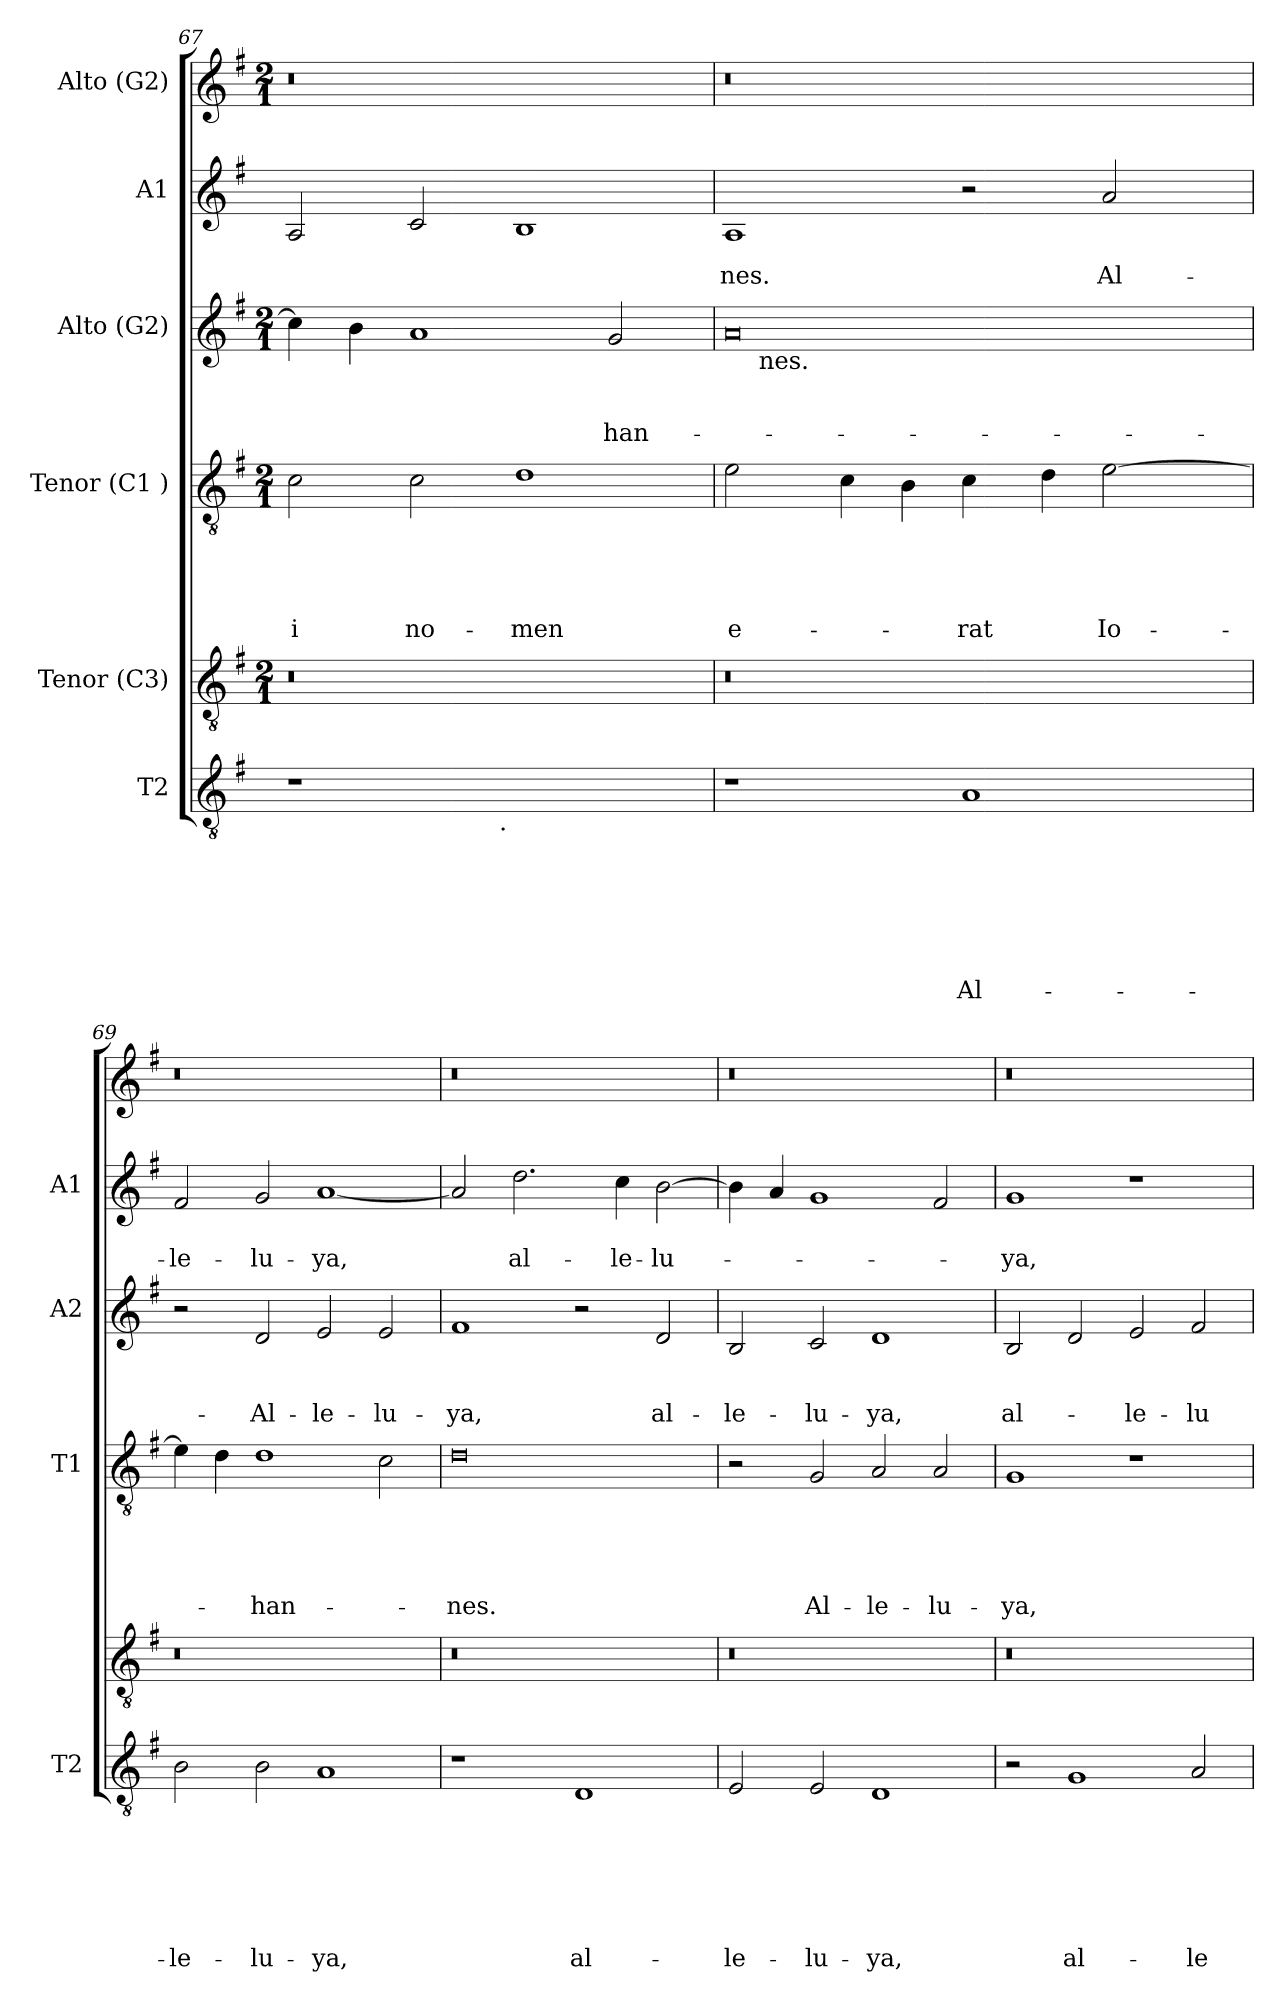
**kern	**text	**text	**text	**text	**text	**text	**text	**kern	**kern	**text	**text	**text	**text	**text	**kern	**text	**text	**text	**kern	**text	**text	**kern
*part6	*part6	*part6	*part6	*part6	*part6	*part6	*part6	*part5	*part4	*part4	*part4	*part4	*part4	*part4	*part3	*part3	*part3	*part3	*part2	*part2	*part2	*part1
*staff6	*staff6	*staff6	*staff6	*staff6	*staff6	*staff6	*staff6	*staff5	*staff4	*staff4	*staff4	*staff4	*staff4	*staff4	*staff3	*staff3	*staff3	*staff3	*staff2	*staff2	*staff2	*staff1
*I"T2	*	*	*	*	*	*	*	*I"Tenor (C3)	*I"Tenor (C1 )	*	*	*	*	*	*I"Alto (G2)	*	*	*	*I"A1	*	*	*I"Alto (G2)
*I'T2	*	*	*	*	*	*	*	*	*I'T1	*	*	*	*	*	*I'A2	*	*	*	*I'A1	*	*	*
*clefGv2	*	*	*	*	*	*	*	*clefGv2	*clefGv2	*	*	*	*	*	*clefG2	*	*	*	*clefG2	*	*	*clefG2
*k[f#]	*	*	*	*	*	*	*	*k[f#]	*k[f#]	*	*	*	*	*	*k[f#]	*	*	*	*k[f#]	*	*	*k[f#]
*G:	*	*	*	*	*	*	*	*G:	*G:	*	*	*	*	*	*G:	*	*	*	*G:	*	*	*G:
*	*	*	*	*	*	*	*	*M2/1	*M2/1	*	*	*	*	*	*M2/1	*	*	*	*	*	*	*M2/1
=67	=67	=67	=67	=67	=67	=67	=67	=67	=67	=67	=67	=67	=67	=67	=67	=67	=67	=67	=67	=67	=67	=67
!	!	!	!	!	!	!	!	!	!	!	!	!	!	!LO:LY:b	!	!	!	!	!	!	!	!
*^	*	*	*	*	*	*	*	*	*	*	*	*	*	*	*	*	*	*	*	*	*	*
1r	2ryy	.	.	.	.	.	.	.	0r	2c\	.	.	.	.	-i	4cc\]	.	.	.	2A/	.	.	0r
.	.	.	.	.	.	.	.	.	.	.	.	.	.	.	.	4b\	.	.	.	.	.	.	.
!	!	!	!	!	!	!	!	!	!	!	!	!	!	!	!LO:LY:b	!	!	!	!	!	!	!	!
.	4...ryy	.	.	.	.	.	.	.	.	2c\	.	.	.	.	no-	1a	.	.	.	2c/	.	.	.
!	!LO:TX:b:t=.	!	!	!	!	!	!	!	!	!	!	!	!	!	!	!	!	!	!	!	!	!	!
.	1ryy	.	.	.	.	.	.	.	.	.	.	.	.	.	.	.	.	.	.	.	.	.	.
!	!	!	!	!	!	!	!	!	!	!	!	!	!	!	!LO:LY:b:rj	!	!	!	!	!	!	!	!
1ryy	.	.	.	.	.	.	.	.	.	1d	.	.	.	.	-men	.	.	.	.	1B	.	.	.
!	!	!	!	!	!	!	!	!	!	!	!	!	!	!	!	!	!	!	!LO:LY:b	!	!	!	!
.	.	.	.	.	.	.	.	.	.	.	.	.	.	.	.	2g/	.	.	-han-	.	.	.	.
.	32ryy	.	.	.	.	.	.	.	.	.	.	.	.	.	.	.	.	.	.	.	.	.	.
!!LO:LB:g=z
=68	=68	=68	=68	=68	=68	=68	=68	=68	=68	=68	=68	=68	=68	=68	=68	=68	=68	=68	=68	=68	=68	=68	=68
!	!	!	!	!	!	!	!	!	!	!	!	!	!	!	!LO:LY:b:rj	!	!	!	!	!	!	!LO:LY:b	!
*v	*v	*	*	*	*	*	*	*	*	*	*	*	*	*	*	*^	*	*	*	*	*	*	*
1r	.	.	.	.	.	.	.	0r	2e\	.	.	.	.	e-	0a	16.ryy	.	.	.	1A	.	-nes.	0r
!	!	!	!	!	!	!	!	!	!	!	!	!	!	!	!	!LO:TX:b:t=nes.	!	!	!	!	!	!	!
.	.	.	.	.	.	.	.	.	.	.	.	.	.	.	.	1ryy	.	.	.	.	.	.	.
.	.	.	.	.	.	.	.	.	4c\	.	.	.	.	.	.	.	.	.	.	.	.	.	.
.	.	.	.	.	.	.	.	.	4B\	.	.	.	.	.	.	.	.	.	.	.	.	.	.
!	!	!	!	!	!	!	!LO:LY:b	!	!	!	!	!	!	!LO:LY:b	!	!	!	!	!	!	!	!	!
1A	.	.	.	.	.	.	Al-	.	4c\	.	.	.	.	-rat	.	.	.	.	.	2r	.	.	.
.	.	.	.	.	.	.	.	.	.	.	.	.	.	.	.	2ryy	.	.	.	.	.	.	.
.	.	.	.	.	.	.	.	.	4d\	.	.	.	.	.	.	.	.	.	.	.	.	.	.
!	!	!	!	!	!	!	!	!	!	!	!	!	!	!LO:LY:b	!	!	!	!	!	!	!	!LO:LY:b	!
.	.	.	.	.	.	.	.	.	[>2e\	.	.	.	.	Io-	.	.	.	.	.	2a/	.	Al-	.
.	.	.	.	.	.	.	.	.	.	.	.	.	.	.	.	4ryy	.	.	.	.	.	.	.
.	.	.	.	.	.	.	.	.	.	.	.	.	.	.	.	8ryy	.	.	.	.	.	.	.
.	.	.	.	.	.	.	.	.	.	.	.	.	.	.	.	32ryy	.	.	.	.	.	.	.
=69	=69	=69	=69	=69	=69	=69	=69	=69	=69	=69	=69	=69	=69	=69	=69	=69	=69	=69	=69	=69	=69	=69	=69
!	!	!	!	!	!	!	!LO:LY:b	!	!	!	!	!	!	!	!	!	!	!	!	!	!	!LO:LY:b	!
*	*	*	*	*	*	*	*	*	*	*	*	*	*	*	*v	*v	*	*	*	*	*	*	*
2B\	.	.	.	.	.	.	-le-	0r	4e\]	.	.	.	.	.	2r	.	.	.	2f#/	.	-le-	0r
.	.	.	.	.	.	.	.	.	4d\	.	.	.	.	.	.	.	.	.	.	.	.	.
!	!	!	!	!	!	!	!LO:LY:b	!	!	!	!	!	!	!LO:LY:b	!	!	!	!LO:LY:b	!	!	!LO:LY:b	!
2B\	.	.	.	.	.	.	-lu-	.	1d	.	.	.	.	-han-	2d/	.	.	-Al-	2g/	.	-lu-	.
!	!	!	!	!	!	!	!LO:LY:b	!	!	!	!	!	!	!	!	!	!	!LO:LY:b	!	!	!LO:LY:b	!
1A	.	.	.	.	.	.	-ya,	.	.	.	.	.	.	.	2e/	.	.	-le-	[<1a	.	-ya,	.
!	!	!	!	!	!	!	!	!	!	!	!	!	!	!	!	!	!	!LO:LY:b	!	!	!	!
.	.	.	.	.	.	.	.	.	2c\	.	.	.	.	.	2e/	.	.	-lu-	.	.	.	.
=70	=70	=70	=70	=70	=70	=70	=70	=70	=70	=70	=70	=70	=70	=70	=70	=70	=70	=70	=70	=70	=70	=70
!	!	!	!	!	!	!	!	!	!	!	!	!	!	!LO:LY:b	!	!	!	!LO:LY:b	!	!	!	!
1r	.	.	.	.	.	.	.	0r	0d	.	.	.	.	-nes.	1f#	.	.	-ya,	2a/]	.	.	0r
!	!	!	!	!	!	!	!	!	!	!	!	!	!	!	!	!	!	!	!	!	!LO:LY:b	!
.	.	.	.	.	.	.	.	.	.	.	.	.	.	.	.	.	.	.	2.dd\	.	al-	.
!	!	!	!	!	!	!	!LO:LY:b	!	!	!	!	!	!	!	!	!	!	!	!	!	!	!
1D	.	.	.	.	.	.	al-	.	.	.	.	.	.	.	2r	.	.	.	.	.	.	.
!	!	!	!	!	!	!	!	!	!	!	!	!	!	!	!	!	!	!	!	!	!LO:LY:b	!
.	.	.	.	.	.	.	.	.	.	.	.	.	.	.	.	.	.	.	4cc\	.	-le-	.
!	!	!	!	!	!	!	!	!	!	!	!	!	!	!	!	!	!	!LO:LY:b	!	!	!LO:LY:b	!
.	.	.	.	.	.	.	.	.	.	.	.	.	.	.	2d/	.	.	al-	[>2b\	.	-lu-	.
=71	=71	=71	=71	=71	=71	=71	=71	=71	=71	=71	=71	=71	=71	=71	=71	=71	=71	=71	=71	=71	=71	=71
!	!	!	!	!	!	!	!LO:LY:b	!	!	!	!	!	!	!	!	!	!	!LO:LY:b	!	!	!	!
2E/	.	.	.	.	.	.	-le-	0r	2r	.	.	.	.	.	2B/	.	.	-le-	4b\]	.	.	0r
.	.	.	.	.	.	.	.	.	.	.	.	.	.	.	.	.	.	.	4a/	.	.	.
!	!	!	!	!	!	!	!LO:LY:b	!	!	!	!	!	!	!LO:LY:b	!	!	!	!LO:LY:b	!	!	!	!
2E/	.	.	.	.	.	.	-lu-	.	2G/	.	.	.	.	Al-	2c/	.	.	-lu-	1g	.	.	.
!	!	!	!	!	!	!	!LO:LY:b	!	!	!	!	!	!	!LO:LY:b	!	!	!	!LO:LY:b	!	!	!	!
1D	.	.	.	.	.	.	-ya,	.	2A/	.	.	.	.	-le-	1d	.	.	-ya,	.	.	.	.
!	!	!	!	!	!	!	!	!	!	!	!	!	!	!LO:LY:b	!	!	!	!	!	!	!	!
.	.	.	.	.	.	.	.	.	2A/	.	.	.	.	-lu-	.	.	.	.	2f#/	.	.	.
!!LO:LB:g=z
=72	=72	=72	=72	=72	=72	=72	=72	=72	=72	=72	=72	=72	=72	=72	=72	=72	=72	=72	=72	=72	=72	=72
!	!	!	!	!	!	!	!	!	!	!	!	!	!	!LO:LY:b	!	!	!	!LO:LY:b	!	!	!LO:LY:b	!
2r	.	.	.	.	.	.	.	0r	1G	.	.	.	.	-ya,	2B/	.	.	al-	1g	.	-ya,	0r
!	!	!	!	!	!	!	!LO:LY:b	!	!	!	!	!	!	!	!	!	!	!	!	!	!	!
1G	.	.	.	.	.	.	al-	.	.	.	.	.	.	.	2d/	.	.	.	.	.	.	.
!	!	!	!	!	!	!	!	!	!	!	!	!	!	!	!	!	!	!LO:LY:b	!	!	!	!
.	.	.	.	.	.	.	.	.	1r	.	.	.	.	.	2e/	.	.	-le-	1r	.	.	.
!	!	!	!	!	!	!	!LO:LY:b	!	!	!	!	!	!	!	!	!	!	!LO:LY:b	!	!	!	!
2A/	.	.	.	.	.	.	-le-	.	.	.	.	.	.	.	2f#/	.	.	-lu-	.	.	.	.
=	=	=	=	=	=	=	=	=	=	=	=	=	=	=	=	=	=	=	=	=	=	=
*-	*-	*-	*-	*-	*-	*-	*-	*-	*-	*-	*-	*-	*-	*-	*-	*-	*-	*-	*-	*-	*-	*-
